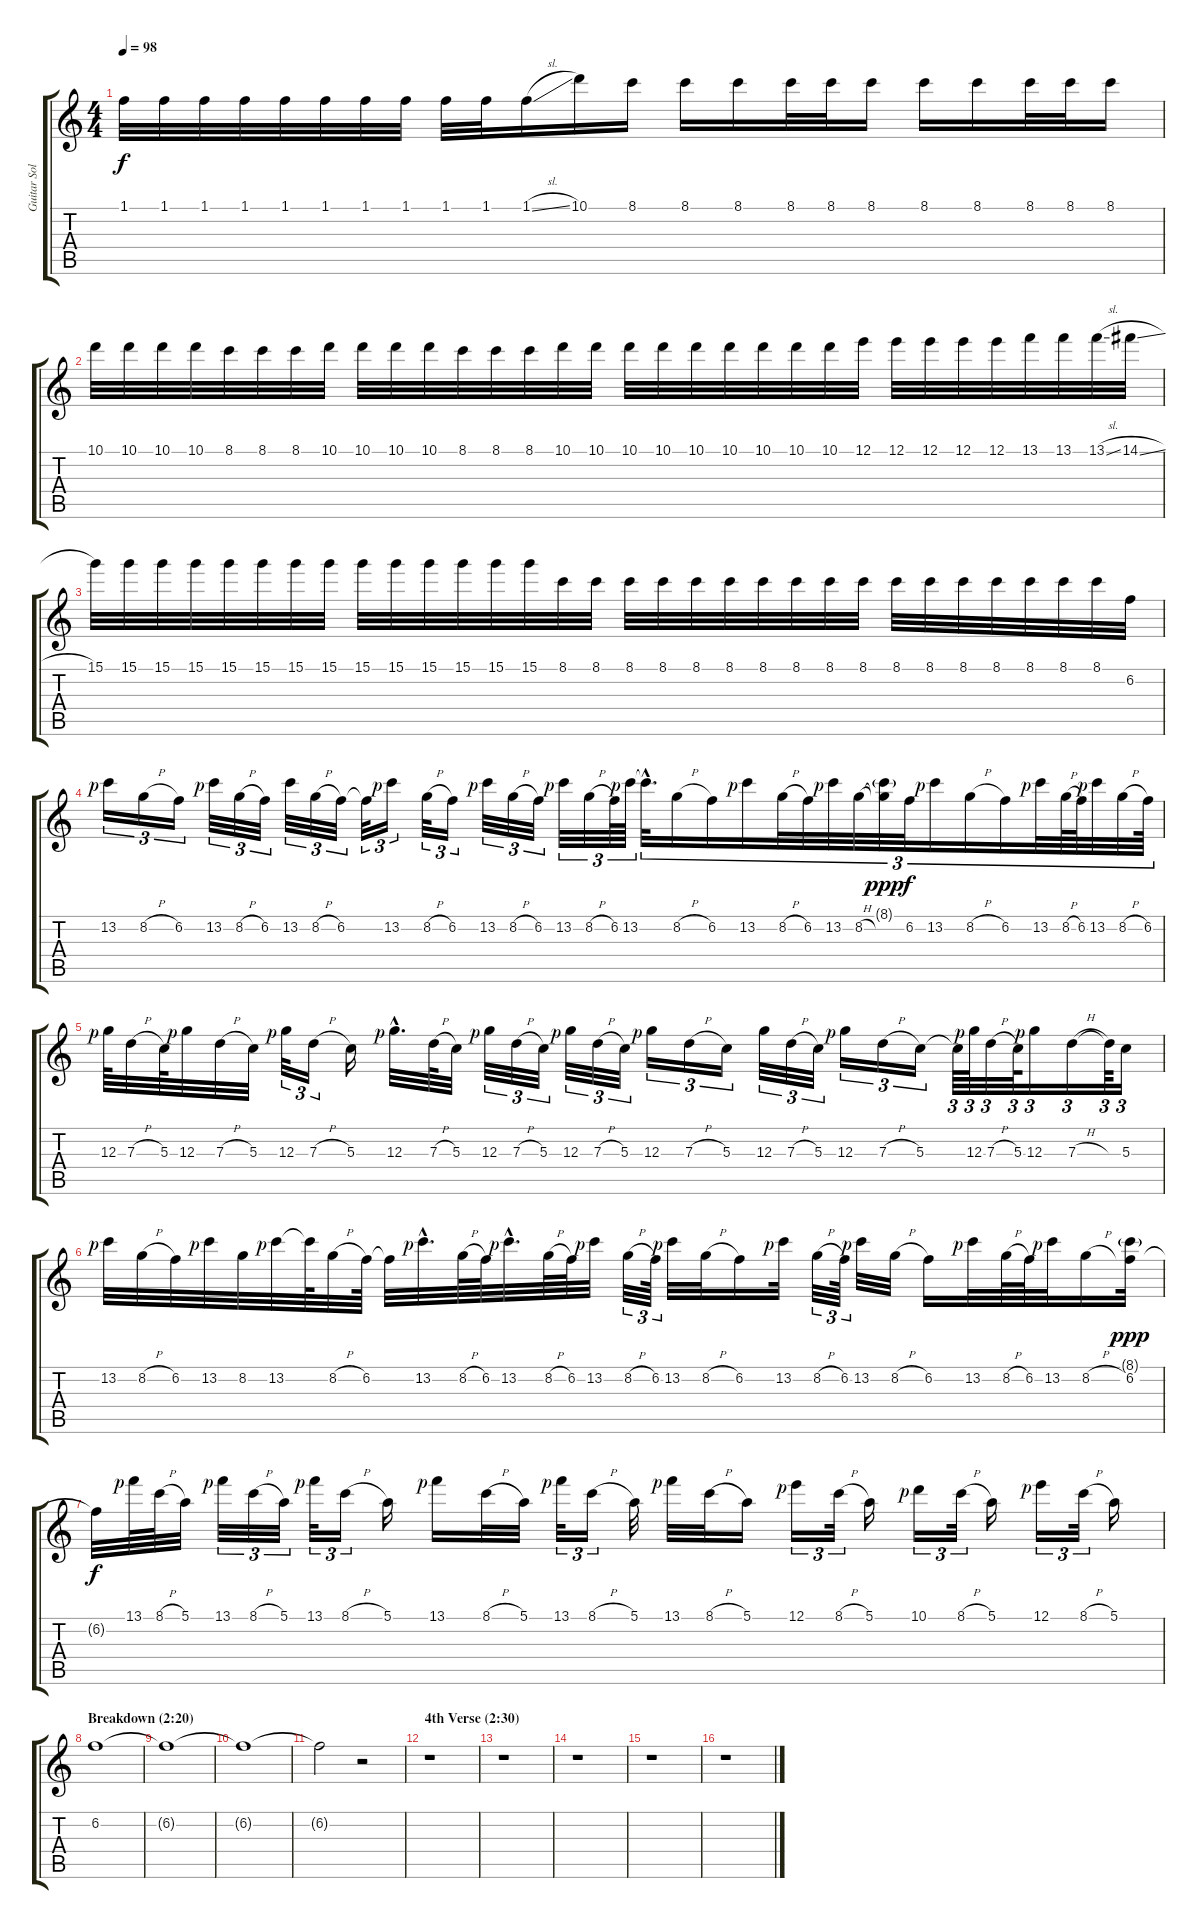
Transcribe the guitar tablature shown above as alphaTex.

\track ("Guitar Solo" "Guitar Sol") {instrument overdrivenguitar}
\staff {score tabs}
\tuning (E4 B3 G3 D3 A2 E2) {hide}
\ts (4 4)
\tempo 98
\clef g2
\ks c
1.1.32{dy f} 1.1.32 1.1.32 1.1.32 1.1.32 1.1.32 1.1.32 1.1.32 1.1.32 1.1.32 1.1{sl}.16 10.1.16 8.1.16 8.1.16 8.1.16 8.1.32 8.1.32 8.1.16 8.1.16 8.1.16 8.1.32 8.1.32 8.1.16 |
10.1.32 10.1.32 10.1.32 10.1.32 8.1.32 8.1.32 8.1.32 10.1.32 10.1.32 10.1.32 10.1.32 8.1.32 8.1.32 8.1.32 10.1.32 10.1.32 10.1.32 10.1.32 10.1.32 10.1.32 10.1.32 10.1.32 10.1.32 12.1.32 12.1.32 12.1.32 12.1.32 12.1.32 13.1.32 13.1.32 13.1{sl}.32 14.1{sl}.32 |
15.1.32 15.1.32 15.1.32 15.1.32 15.1.32 15.1.32 15.1.32 15.1.32 15.1.32 15.1.32 15.1.32 15.1.32 15.1.32 15.1.32 8.1.32 8.1.32 8.1.32 8.1.32 8.1.32 8.1.32 8.1.32 8.1.32 8.1.32 8.1.32 8.1.32 8.1.32 8.1.32 8.1.32 8.1.32 8.1.32 8.1.32 6.2.32 |
13.2{rf 1}.16{tu (3 2)} 8.2{h}.16{tu (3 2)} 6.2.16{tu (3 2)} 13.2{rf 1}.32{tu (3 2)} 8.2{h}.32{tu (3 2)} 6.2.32{tu (3 2)} 13.2.32{tu (3 2)} 8.2{h}.32{tu (3 2)} 6.2.32{tu (3 2)} 6.2{t}.32{tu (3 2)} 13.2{rf 1}.16{tu (3 2)} 8.2{h}.32{tu (3 2)} 6.2.16{tu (3 2)} 13.2{rf 1}.32{tu (3 2)} 8.2{h}.32{tu (3 2)} 6.2.32{tu (3 2)} 13.2{rf 1}.32{tu (3 2)} 8.2{h}.32{tu (3 2)} 6.2.64{tu (3 2)} 13.2{rf 1}.64{tu (3 2)} 13.2{hac t}.32{d tu (3 2)} 8.2{h}.16{tu (3 2)} 6.2.16{tu (3 2)} 13.2{rf 1}.16{tu (3 2)} 8.2{h}.32{tu (3 2)} 6.2.32{tu (3 2)} 13.2{rf 1}.32{tu (3 2)} 8.2{h}.32{tu (3 2)} (8.1{g} 8.2{t}).32{tu (3 2) dy ppp} 6.2.32{tu (3 2) dy f} 13.2{rf 1}.16{tu (3 2)} 8.2{h}.16{tu (3 2)} 6.2.16{tu (3 2)} 13.2{rf 1}.32{tu (3 2)} 8.2{h}.64{tu (3 2)} 6.2.64{tu (3 2)} 13.2{rf 1}.32{tu (3 2)} 8.2{h}.32{tu (3 2)} 6.2.64{tu (3 2)} |
12.3{rf 1}.64 7.3{h}.32 5.3.64 12.3{rf 1}.32 7.3{h}.32 5.3.32 12.3{rf 1}.32{tu (3 2)} 7.3{h}.16{tu (3 2)} 5.3.16 12.3{hac rf 1}.32{d} 7.3{h}.64 5.3.32 12.3{rf 1}.32{tu (3 2)} 7.3{h}.32{tu (3 2)} 5.3.32{tu (3 2)} 12.3{rf 1}.32{tu (3 2)} 7.3{h}.32{tu (3 2)} 5.3.32{tu (3 2)} 12.3{rf 1}.16{tu (3 2)} 7.3{h}.16{tu (3 2)} 5.3.16{tu (3 2)} 12.3.32{tu (3 2)} 7.3{h}.32{tu (3 2)} 5.3.32{tu (3 2)} 12.3{rf 1}.16{tu (3 2)} 7.3{h}.16{tu (3 2)} 5.3.16{tu (3 2)} 5.3{t}.64{tu (3 2)} 12.3{rf 1}.64{tu (3 2)} 7.3{h}.32{tu (3 2)} 5.3.64{tu (3 2)} 12.3{rf 1}.16{tu (3 2)} 7.3{h}.16{tu (3 2)} 7.3{t}.64{tu (3 2)} 5.3.16{tu (3 2)} |
13.2{rf 1}.32 8.2{h}.32 6.2.32 13.2{rf 1}.32 8.2.32 13.2{rf 1}.32 13.2{t}.64 8.2{h}.32 6.2.64 6.2{t}.32 13.2{hac rf 1}.32{d} 8.2{h}.64 6.2.64 13.2{hac rf 1}.32{d} 8.2{h}.64 6.2.64 13.2{rf 1}.32 8.2{h}.32{tu (3 2)} 6.2.64{tu (3 2)} 13.2{rf 1}.32 8.2{h}.32 6.2.16 13.2{rf 1}.32 8.2{h}.32{tu (3 2)} 6.2.64{tu (3 2)} 13.2{rf 1}.32 8.2{h}.32 6.2.16 13.2{rf 1}.32 8.2{h}.64 6.2.64 13.2{rf 1}.32 8.2{h}.16 (8.1{g} 6.2).32{dy ppp} |
6.2{t}.32{dy f} 13.1{rf 1}.64 8.1{h}.64 5.1.32 13.1{rf 1}.32{tu (3 2)} 8.1{h}.32{tu (3 2)} 5.1.32{tu (3 2)} 13.1{rf 1}.32{tu (3 2)} 8.1{h}.16{tu (3 2)} 5.1.16 13.1{rf 1}.16 8.1{h}.32 5.1.32 13.1{rf 1}.32{tu (3 2)} 8.1{h}.16{tu (3 2)} 5.1.32 13.1{rf 1}.32 8.1{h}.32 5.1.16 12.1{rf 1}.16{tu (3 2)} 8.1{h}.32{tu (3 2)} 5.1.16 10.1{rf 1}.16{tu (3 2)} 8.1{h}.32{tu (3 2)} 5.1.16 12.1{rf 1}.16{tu (3 2)} 8.1{h}.32{tu (3 2)} 5.1.16 |
\section ("" "Breakdown (2:20)")
6.2.1{volume 2} |
6.2{t}.1 |
6.2{t}.1 |
6.2{t}.2 r.2 |
\section ("" "4th Verse (2:30)")
r.1 |
r.1 |
r.1 |
r.1 |
r.1
